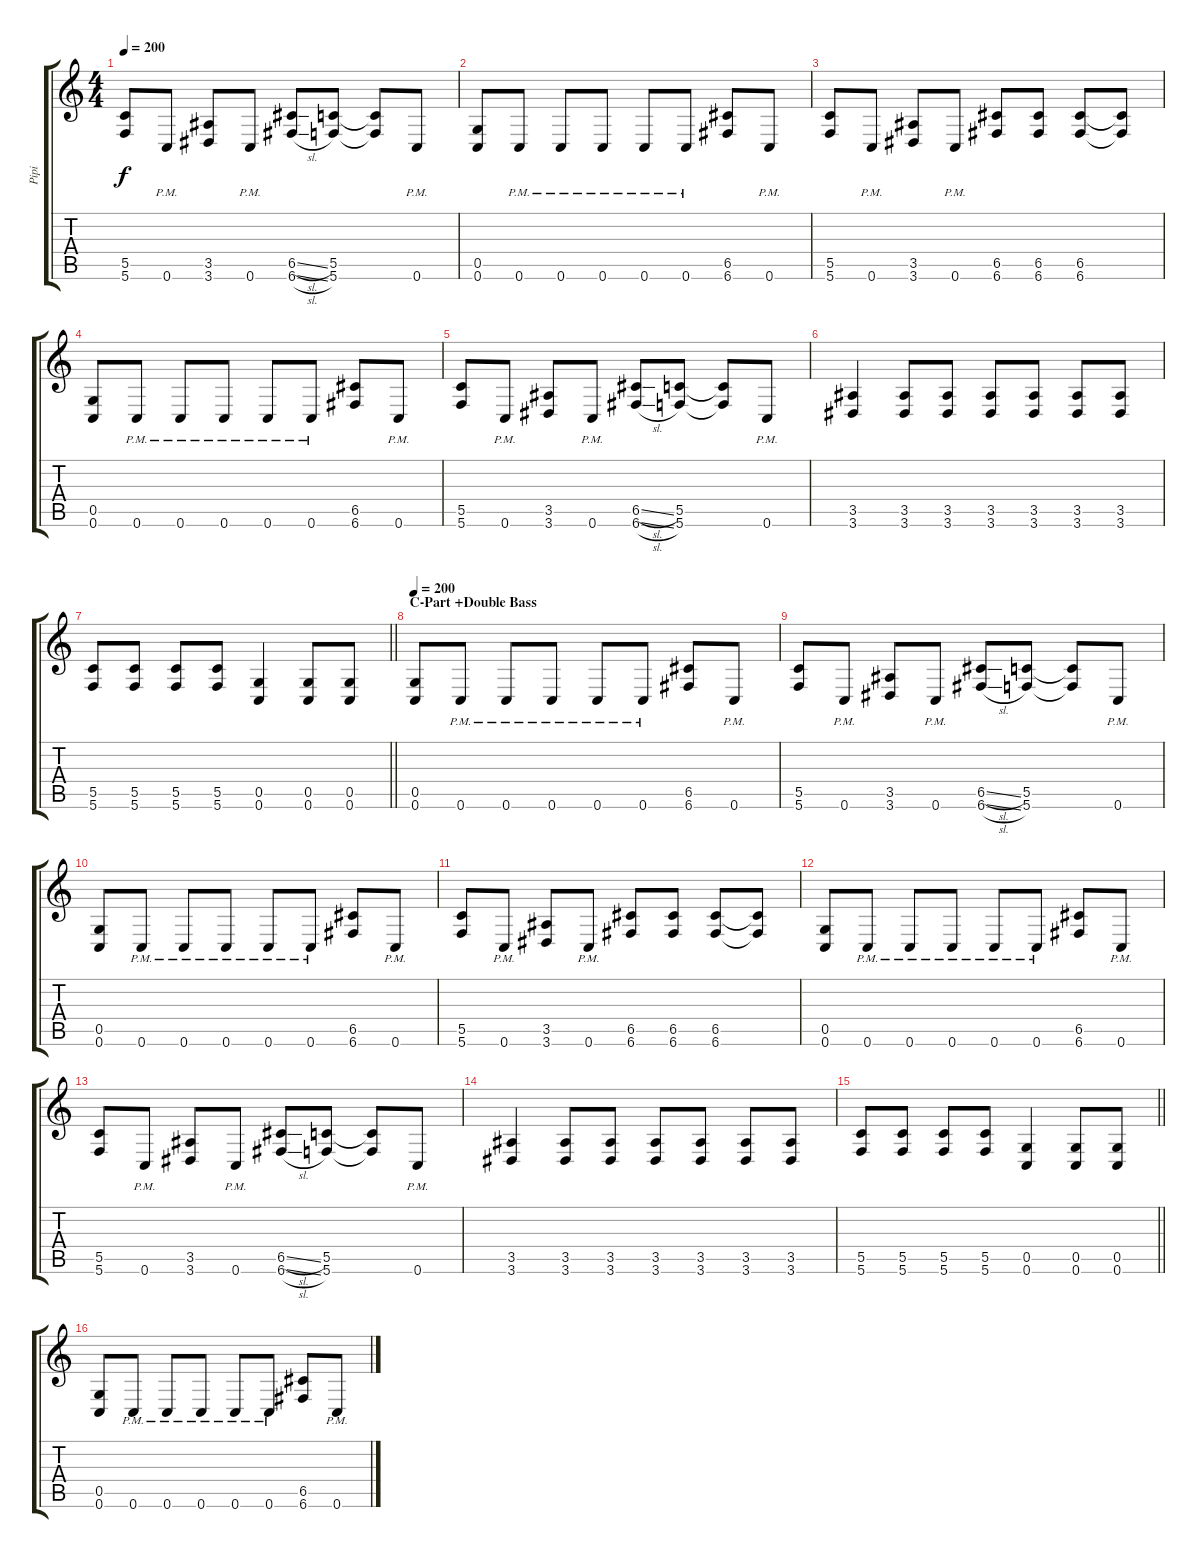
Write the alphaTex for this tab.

\track ("Pipi" "Pipi") {instrument distortionguitar}
\staff {score tabs}
\tuning (D4 A3 F3 C3 G2 C2) {hide}
\ts (4 4)
\tempo 200
\clef g2
\ks c
(5.5 5.6).8{dy f} 0.6{pm}.8 (3.5 3.6).8 0.6{pm}.8 (6.5{sl} 6.6{sl}).8 (5.5 5.6).8 (5.5{t} 5.6{t}).8 0.6{pm}.8 |
(0.5 0.6).8 0.6{pm}.8 0.6{pm}.8 0.6{pm}.8 0.6{pm}.8 0.6{pm}.8 (6.5 6.6).8 0.6{pm}.8 |
(5.5 5.6).8 0.6{pm}.8 (3.5 3.6).8 0.6{pm}.8 (6.5 6.6).8 (6.5 6.6).8 (6.5 6.6).8 (6.5{t} 6.6{t}).8 |
(0.5 0.6).8 0.6{pm}.8 0.6{pm}.8 0.6{pm}.8 0.6{pm}.8 0.6{pm}.8 (6.5 6.6).8 0.6{pm}.8 |
(5.5 5.6).8 0.6{pm}.8 (3.5 3.6).8 0.6{pm}.8 (6.5{sl} 6.6{sl}).8 (5.5 5.6).8 (5.5{t} 5.6{t}).8 0.6{pm}.8 |
(3.5 3.6).4 (3.5 3.6).8 (3.5 3.6).8 (3.5 3.6).8 (3.5 3.6).8 (3.5 3.6).8 (3.5 3.6).8 |
\barLineRight lightlight
(5.5 5.6).8 (5.5 5.6).8 (5.5 5.6).8 (5.5 5.6).8 (0.5 0.6).4 (0.5 0.6).8 (0.5 0.6).8 |
\section ("" "C-Part +Double Bass")
\tempo 200
(0.5 0.6).8 0.6{pm}.8 0.6{pm}.8 0.6{pm}.8 0.6{pm}.8 0.6{pm}.8 (6.5 6.6).8 0.6{pm}.8 |
(5.5 5.6).8 0.6{pm}.8 (3.5 3.6).8 0.6{pm}.8 (6.5{sl} 6.6{sl}).8 (5.5 5.6).8 (5.5{t} 5.6{t}).8 0.6{pm}.8 |
(0.5 0.6).8 0.6{pm}.8 0.6{pm}.8 0.6{pm}.8 0.6{pm}.8 0.6{pm}.8 (6.5 6.6).8 0.6{pm}.8 |
(5.5 5.6).8 0.6{pm}.8 (3.5 3.6).8 0.6{pm}.8 (6.5 6.6).8 (6.5 6.6).8 (6.5 6.6).8 (6.5{t} 6.6{t}).8 |
(0.5 0.6).8 0.6{pm}.8 0.6{pm}.8 0.6{pm}.8 0.6{pm}.8 0.6{pm}.8 (6.5 6.6).8 0.6{pm}.8 |
(5.5 5.6).8 0.6{pm}.8 (3.5 3.6).8 0.6{pm}.8 (6.5{sl} 6.6{sl}).8 (5.5 5.6).8 (5.5{t} 5.6{t}).8 0.6{pm}.8 |
(3.5 3.6).4 (3.5 3.6).8 (3.5 3.6).8 (3.5 3.6).8 (3.5 3.6).8 (3.5 3.6).8 (3.5 3.6).8 |
\barLineRight lightlight
(5.5 5.6).8 (5.5 5.6).8 (5.5 5.6).8 (5.5 5.6).8 (0.5 0.6).4 (0.5 0.6).8 (0.5 0.6).8 |
(0.5 0.6).8 0.6{pm}.8 0.6{pm}.8 0.6{pm}.8 0.6{pm}.8 0.6{pm}.8 (6.5 6.6).8 0.6{pm}.8
